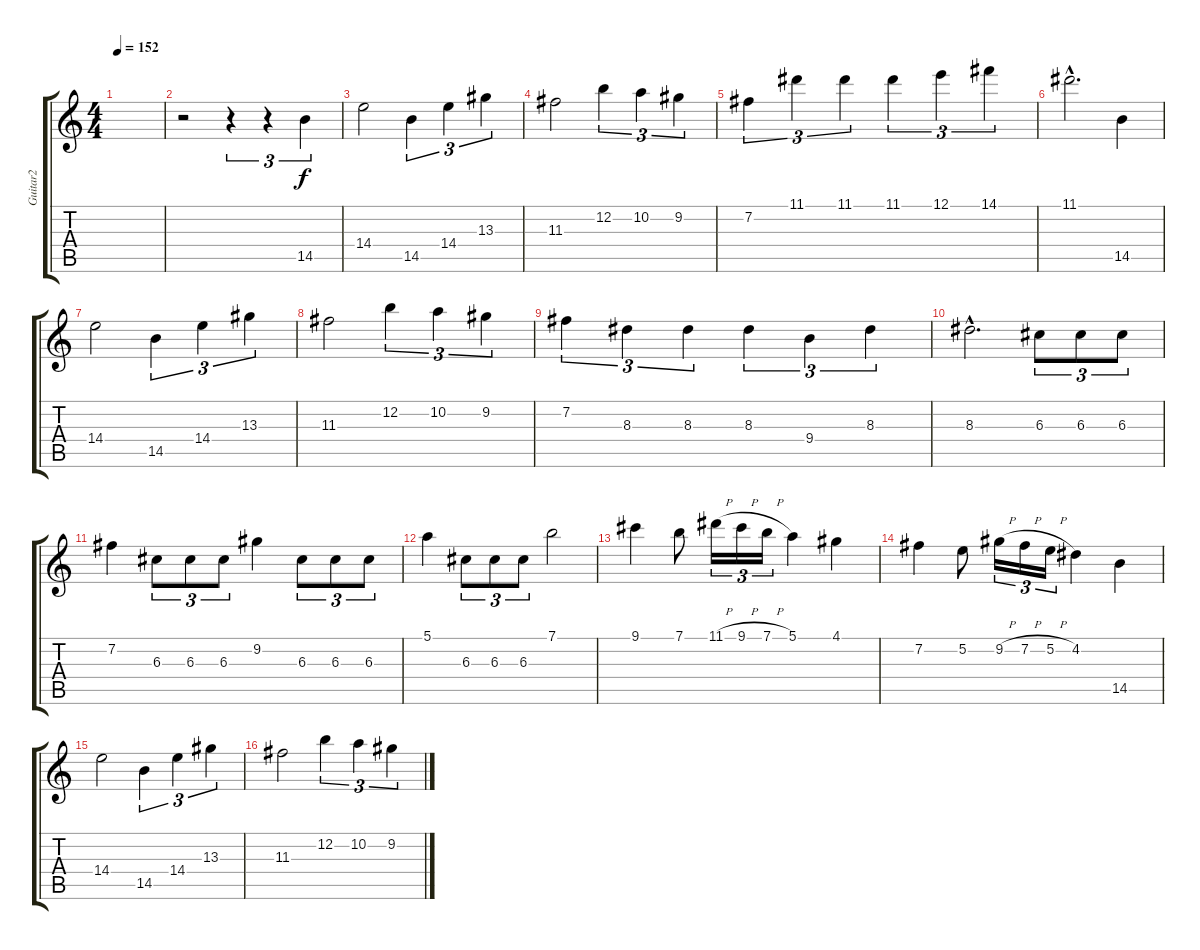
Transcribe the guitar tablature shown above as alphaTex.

\track ("Guitar2" "Guitar2") {instrument distortionguitar}
\staff {score tabs}
\tuning (E4 B3 G3 D3 A2 E2) {hide}
\ts (4 4)
\tempo 152
\clef g2
\ks c
|
r.2 r.4{tu (3 2)} r.4{tu (3 2)} 14.5.4{tu (3 2)} |
14.4.2 14.5.4{tu (3 2)} 14.4.4{tu (3 2)} 13.3.4{tu (3 2)} |
11.3.2 12.2.4{tu (3 2)} 10.2.4{tu (3 2)} 9.2.4{tu (3 2)} |
7.2.4{tu (3 2)} 11.1.4{tu (3 2)} 11.1.4{tu (3 2)} 11.1.4{tu (3 2)} 12.1.4{tu (3 2)} 14.1.4{tu (3 2)} |
11.1{hac}.2{d} 14.5.4 |
14.4.2 14.5.4{tu (3 2)} 14.4.4{tu (3 2)} 13.3.4{tu (3 2)} |
11.3.2 12.2.4{tu (3 2)} 10.2.4{tu (3 2)} 9.2.4{tu (3 2)} |
7.2.4{tu (3 2)} 8.3.4{tu (3 2)} 8.3.4{tu (3 2)} 8.3.4{tu (3 2)} 9.4.4{tu (3 2)} 8.3.4{tu (3 2)} |
8.3{hac}.2{d} 6.3.8{tu (3 2)} 6.3.8{tu (3 2)} 6.3.8{tu (3 2)} |
7.2.4 6.3.8{tu (3 2)} 6.3.8{tu (3 2)} 6.3.8{tu (3 2)} 9.2.4 6.3.8{tu (3 2)} 6.3.8{tu (3 2)} 6.3.8{tu (3 2)} |
5.1.4 6.3.8{tu (3 2)} 6.3.8{tu (3 2)} 6.3.8{tu (3 2)} 7.1.2 |
9.1.4 7.1.8 11.1{h}.16{tu (3 2)} 9.1{h}.16{tu (3 2)} 7.1{h}.16{tu (3 2)} 5.1.4 4.1.4 |
7.2.4 5.2.8 9.2{h}.16{tu (3 2)} 7.2{h}.16{tu (3 2)} 5.2{h}.16{tu (3 2)} 4.2.4 14.5.4 |
14.4.2 14.5.4{tu (3 2)} 14.4.4{tu (3 2)} 13.3.4{tu (3 2)} |
11.3.2 12.2.4{tu (3 2)} 10.2.4{tu (3 2)} 9.2.4{tu (3 2)}
